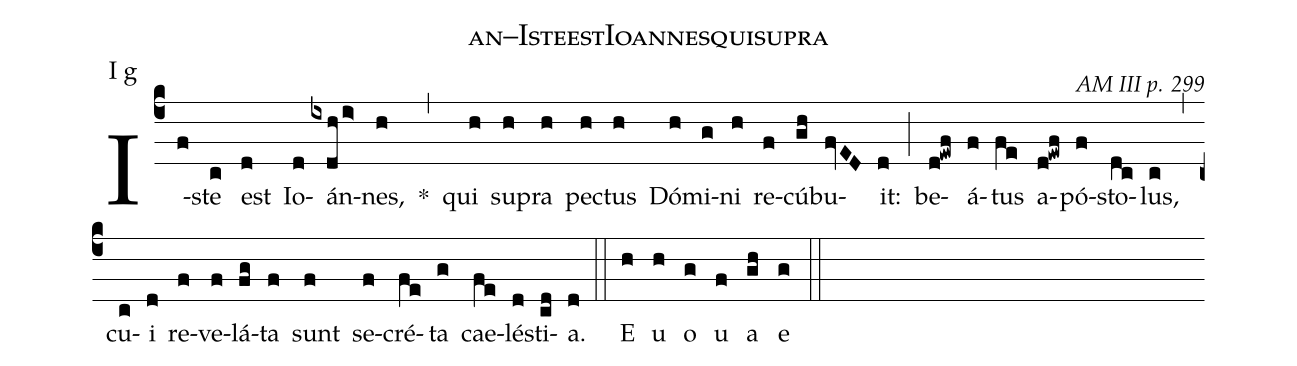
name: an--IsteestIoannesquisupra;
commentary: AM III p. 299;
annotation: I g;
%%
(c4) I(f)ste(c) est(d) Io(d)án(ixdh/i>)nes,(h) *(,) qui(h) su(h)pra(h) pe(h)ctus(h) Dó(h)mi(g)ni(h) re(f)cú(gh)bu(fvED)it:(d) (;) be(d!ewf)á(f)tus(fe) a(d!ewf)pó(f)sto(dc)lus,(c) (,) cu(c)i(d) re(f)ve(f)lá(fg)ta(f) sunt(f) se(f)cré(fe)ta(g) cae(fe)lé(d)sti(cd)a.(d) (::) E(h) u(h) o(g) u(f) a(gh) e(g) (::)
